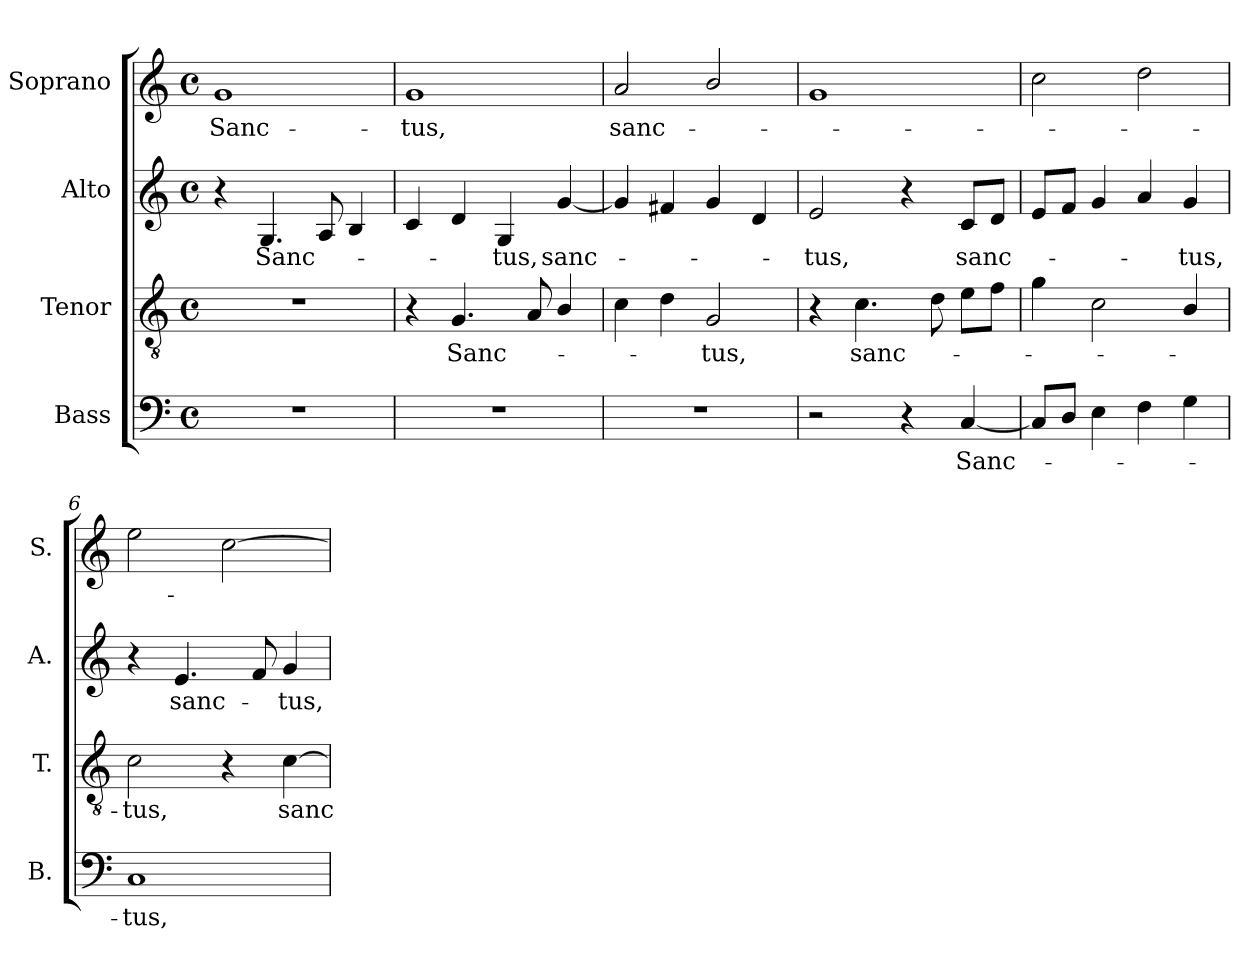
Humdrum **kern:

**kern	**text	**kern	**text	**kern	**text	**kern	**text
*part4	*part4	*part3	*part3	*part2	*part2	*part1	*part1
*staff4	*staff4	*staff3	*staff3	*staff2	*staff2	*staff1	*staff1
*I"Bass	*	*I"Tenor	*	*I"Alto	*	*I"Soprano	*
*I'B.	*	*I'T.	*	*I'A.	*	*I'S.	*
!!LO:PB:g=z
*clefF4	*	*clefGv2	*	*clefG2	*	*clefG2	*
*	*	*ITrd7c12	*	*	*	*	*
*k[]	*	*k[]	*	*k[]	*	*k[]	*
*C:	*	*C:	*	*C:	*	*C:	*
*M4/4	*	*M4/4	*	*M4/4	*	*M4/4	*
*met(c)	*	*met(c)	*	*met(c)	*	*met(c)	*
=1	=1	=1	=1	=1	=1	=1	=1
!	!	!	!	!	!	!	!LO:LY:b:color=#000000
1r	.	1r	.	4r	.	1gi	Sanc-
!	!	!	!	!	!LO:LY:b:color=#000000	!	!
.	.	.	.	4.Gi/	Sanc-	.	.
.	.	.	.	8Ai/	.	.	.
.	.	.	.	4Bi/	.	.	.
=2	=2	=2	=2	=2	=2	=2	=2
!	!	!	!	!	!	!	!LO:LY:b:color=#000000
1r	.	4r	.	4ci/	.	1gi	-tus,
!	!	!	!LO:LY:b:color=#000000	!	!	!	!
.	.	4.GGi/	Sanc-	4di/	.	.	.
!	!	!	!	!	!LO:LY:b:color=#000000	!	!
.	.	.	.	4Gi/	-tus,	.	.
.	.	8AAi/	.	.	.	.	.
!	!	!	!	!	!LO:LY:b:color=#000000	!	!
.	.	4BBi/	.	[4gi/	sanc-	.	.
=3	=3	=3	=3	=3	=3	=3	=3
!	!	!	!	!	!	!	!LO:LY:b:color=#000000
1r	.	4Ci\	.	4gi/]	.	2ai/	sanc-
.	.	4Di\	.	4f#i/	.	.	.
!	!	!	!LO:LY:b:color=#000000	!	!	!	!
.	.	2GGi/	-tus,	4gi/	.	2bi/	.
.	.	.	.	4di/	.	.	.
=4	=4	=4	=4	=4	=4	=4	=4
!	!	!	!	!	!LO:LY:b:color=#000000	!	!
2r	.	4r	.	2ei/	-tus,	1gi	.
!	!	!	!LO:LY:b:color=#000000	!	!	!	!
.	.	4.Ci\	sanc-	.	.	.	.
4r	.	.	.	4r	.	.	.
.	.	8Di\	.	.	.	.	.
!	!LO:LY:b:color=#000000	!	!	!	!	!	!
!	!	!	!	!	!LO:LY:b:color=#000000	!	!
[4Ci/	Sanc-	8Ei\L	.	8ci/L	sanc-	.	.
.	.	8Fi\J	.	8di/J	.	.	.
=5	=5	=5	=5	=5	=5	=5	=5
8Ci/L]	.	4Gi\	.	8ei/L	.	2cci\	.
8Di/J	.	.	.	8fi/J	.	.	.
4Ei\	.	2Ci\	.	4gi/	.	.	.
4Fi\	.	.	.	4ai/	.	2ddi\	.
!	!	!	!	!	!LO:LY:b:color=#000000	!	!
4Gi\	.	4BBi/	.	4gi/	-tus,	.	.
=6	=6	=6	=6	=6	=6	=6	=6
!	!LO:LY:b:color=#000000	!	!	!	!	!	!
!	!	!	!LO:LY:b:color=#000000	!	!	!	!
1Ci	-tus,	2Ci\	-tus,	4r	.	2eei\	.
!	!	!	!	!	!LO:LY:b:color=#000000	!	!
.	.	.	.	4.ei/	sanc-	.	.
.	.	4r	.	.	.	[2cci\	.
.	.	.	.	8fi/	.	.	.
!	!	!	!LO:LY:b:color=#000000	!	!	!	!
!	!	!	!	!	!LO:LY:b:color=#000000	!	!
.	.	[4Ci\	sanc-	4gi/	-tus,	.	.
=	=	=	=	=	=	=	=
*-	*-	*-	*-	*-	*-	*-	*-
